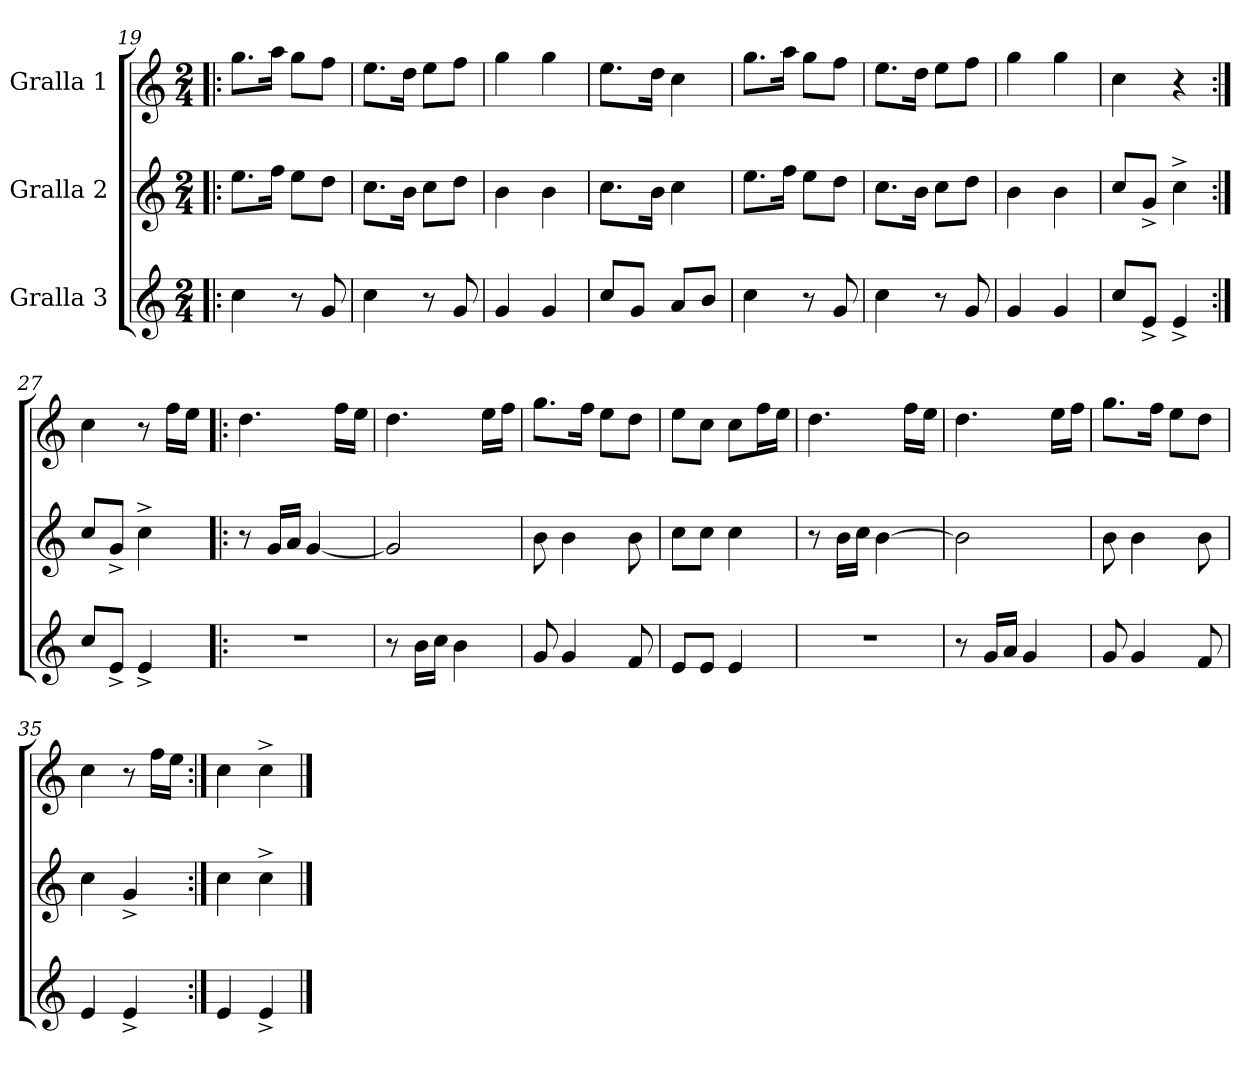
**kern	**kern	**kern
*part3	*part2	*part1
*staff3	*staff2	*staff1
*I"Gralla 3	*I"Gralla 2	*I"Gralla 1
*clefG2	*clefG2	*clefG2
*k[]	*k[]	*k[]
*C:	*C:	*C:
*M2/4	*M2/4	*M2/4
=19!|:	=19!|:	=19!|:
4cc\	8.ee\L	8.gg\L
.	16ff\Jk	16aa\Jk
8r	8ee\L	8gg\L
8g/	8dd\J	8ff\J
=20	=20	=20
4cc\	8.cc\L	8.ee\L
.	16b\Jk	16dd\Jk
8r	8cc\L	8ee\L
8g/	8dd\J	8ff\J
=21	=21	=21
4g/	4b\	4gg\
4g/	4b\	4gg\
=22	=22	=22
8cc/L	8.cc\L	8.ee\L
8g/J	.	.
.	16b\Jk	16dd\Jk
8a/L	4cc\	4cc\
8b/J	.	.
=23	=23	=23
4cc\	8.ee\L	8.gg\L
.	16ff\Jk	16aa\Jk
8r	8ee\L	8gg\L
8g/	8dd\J	8ff\J
=24	=24	=24
4cc\	8.cc\L	8.ee\L
.	16b\Jk	16dd\Jk
8r	8cc\L	8ee\L
8g/	8dd\J	8ff\J
=25	=25	=25
4g/	4b\	4gg\
4g/	4b\	4gg\
=26	=26	=26
8cc/L	8cc/L	4cc\
8e^/J	8g^/J	.
4e^/	4cc^\	4r
=27:|!	=27:|!	=27:|!
8cc/L	8cc/L	4cc\
8e^/J	8g^/J	.
4e^/	4cc^\	8r
.	.	16ff\LL
.	.	16ee\JJ
!!LO:LB:g=z
=28!|:	=28!|:	=28!|:
2r	8r	4.dd\
.	16g/LL	.
.	16a/JJ	.
.	[4g/	.
.	.	16ff\LL
.	.	16ee\JJ
=29	=29	=29
8r	2g/]	4.dd\
16b\LL	.	.
16cc\JJ	.	.
4b\	.	.
.	.	16ee\LL
.	.	16ff\JJ
=30	=30	=30
8g/	8b\	8.gg\L
4g/	4b\	.
.	.	16ff\Jk
.	.	8ee\L
8f/	8b\	8dd\J
=31	=31	=31
8e/L	8cc\L	8ee\L
8e/J	8cc\J	8cc\J
4e/	4cc\	8cc\L
.	.	16ff\L
.	.	16ee\JJ
=32	=32	=32
2r	8r	4.dd\
.	16b\LL	.
.	16cc\JJ	.
.	[4b\	.
.	.	16ff\LL
.	.	16ee\JJ
=33	=33	=33
8r	2b\]	4.dd\
16g/LL	.	.
16a/JJ	.	.
4g/	.	.
.	.	16ee\LL
.	.	16ff\JJ
=34	=34	=34
8g/	8b\	8.gg\L
4g/	4b\	.
.	.	16ff\Jk
.	.	8ee\L
8f/	8b\	8dd\J
=35	=35	=35
4e/	4cc\	4cc\
4e^/	4g^/	8r
.	.	16ff\LL
.	.	16ee\JJ
=36:|!	=36:|!	=36:|!
4e/	4cc\	4cc\
4e^/	4cc^\	4cc^\
==	==	==
*-	*-	*-
